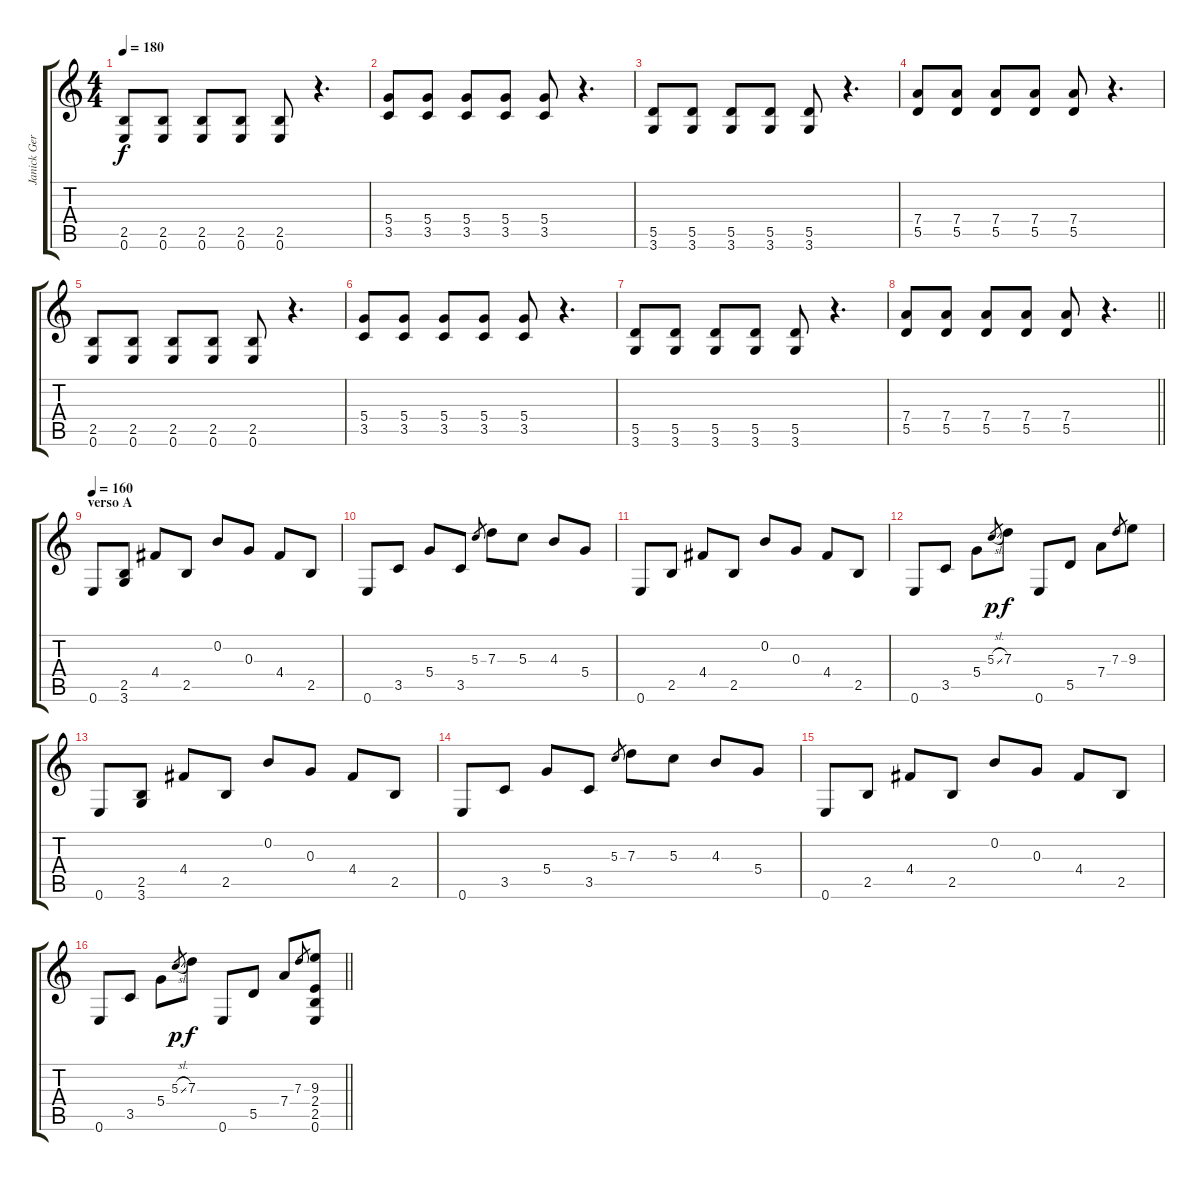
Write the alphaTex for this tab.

\track ("Janick Gers" "Janick Ger") {instrument overdrivenguitar}
\staff {score tabs}
\tuning (E4 B3 G3 D3 A2 E2) {hide}
\ts (4 4)
\tempo 180
\clef g2
\ks c
(2.5 0.6).8{dy f} (2.5 0.6).8 (2.5 0.6).8 (2.5 0.6).8 (2.5 0.6).8 r.4{d} |
(5.4 3.5).8 (5.4 3.5).8 (5.4 3.5).8 (5.4 3.5).8 (5.4 3.5).8 r.4{d} |
(5.5 3.6).8 (5.5 3.6).8 (5.5 3.6).8 (5.5 3.6).8 (5.5 3.6).8 r.4{d} |
(7.4 5.5).8 (7.4 5.5).8 (7.4 5.5).8 (7.4 5.5).8 (7.4 5.5).8 r.4{d} |
(2.5 0.6).8 (2.5 0.6).8 (2.5 0.6).8 (2.5 0.6).8 (2.5 0.6).8 r.4{d} |
(5.4 3.5).8 (5.4 3.5).8 (5.4 3.5).8 (5.4 3.5).8 (5.4 3.5).8 r.4{d} |
(5.5 3.6).8 (5.5 3.6).8 (5.5 3.6).8 (5.5 3.6).8 (5.5 3.6).8 r.4{d} |
\barLineRight lightlight
(7.4 5.5).8 (7.4 5.5).8 (7.4 5.5).8 (7.4 5.5).8 (7.4 5.5).8 r.4{d} |
\section ("" "verso A")
\tempo 160
0.6.8{volume 16 balance 8 instrument overdrivenguitar} (2.5 3.6).8 4.4.8 2.5.8 0.2.8 0.3.8 4.4.8 2.5.8 |
0.6.8 3.5.8 5.4.8 3.5.8 5.3.8{gr} 7.3.8 5.3.8 4.3.8 5.4.8 |
0.6.8 2.5.8 4.4.8 2.5.8 0.2.8 0.3.8 4.4.8 2.5.8 |
0.6.8 3.5.8 5.4.8 5.3{sl}.8{gr dy p} 7.3.8{dy f} 0.6.8 5.5.8 7.4.8 7.3.8{gr} 9.3.8 |
0.6.8 (2.5 3.6).8 4.4.8 2.5.8 0.2.8 0.3.8 4.4.8 2.5.8 |
0.6.8 3.5.8 5.4.8 3.5.8 5.3.8{gr} 7.3.8 5.3.8 4.3.8 5.4.8 |
0.6.8 2.5.8 4.4.8 2.5.8 0.2.8 0.3.8 4.4.8 2.5.8 |
\barLineRight lightlight
0.6.8 3.5.8 5.4.8 5.3{sl}.8{gr dy p} 7.3.8{dy f} 0.6.8 5.5.8 7.4.8 7.3.8{gr} (9.3 2.4 2.5 0.6).8
